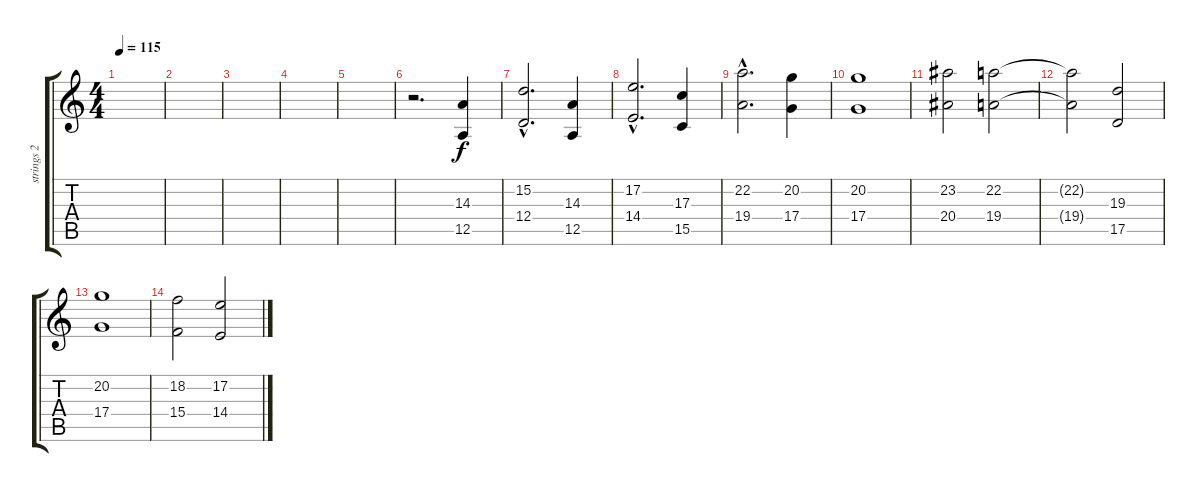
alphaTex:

\track ("strings 2" "strings 2") {instrument stringensemble2}
\staff {score tabs}
\tuning (E4 B3 G3 D3 A2 E2) {hide}
\ts (4 4)
\tempo 115
\clef g2
\ks c
|
|
|
|
|
r.2{d} (14.3 12.5).4 |
(15.2{hac} 12.4{hac}).2{d} (14.3 12.5).4 |
(17.2{hac} 14.4{hac}).2{d} (17.3 15.5).4 |
(22.2{hac} 19.4{hac}).2{d} (20.2 17.4).4 |
(20.2 17.4).1 |
(23.2 20.4).2 (22.2 19.4).2 |
(22.2{t} 19.4{t}).2 (19.3 17.5).2 |
(20.2 17.4).1 |
(18.2 15.4).2 (17.2 14.4).2
